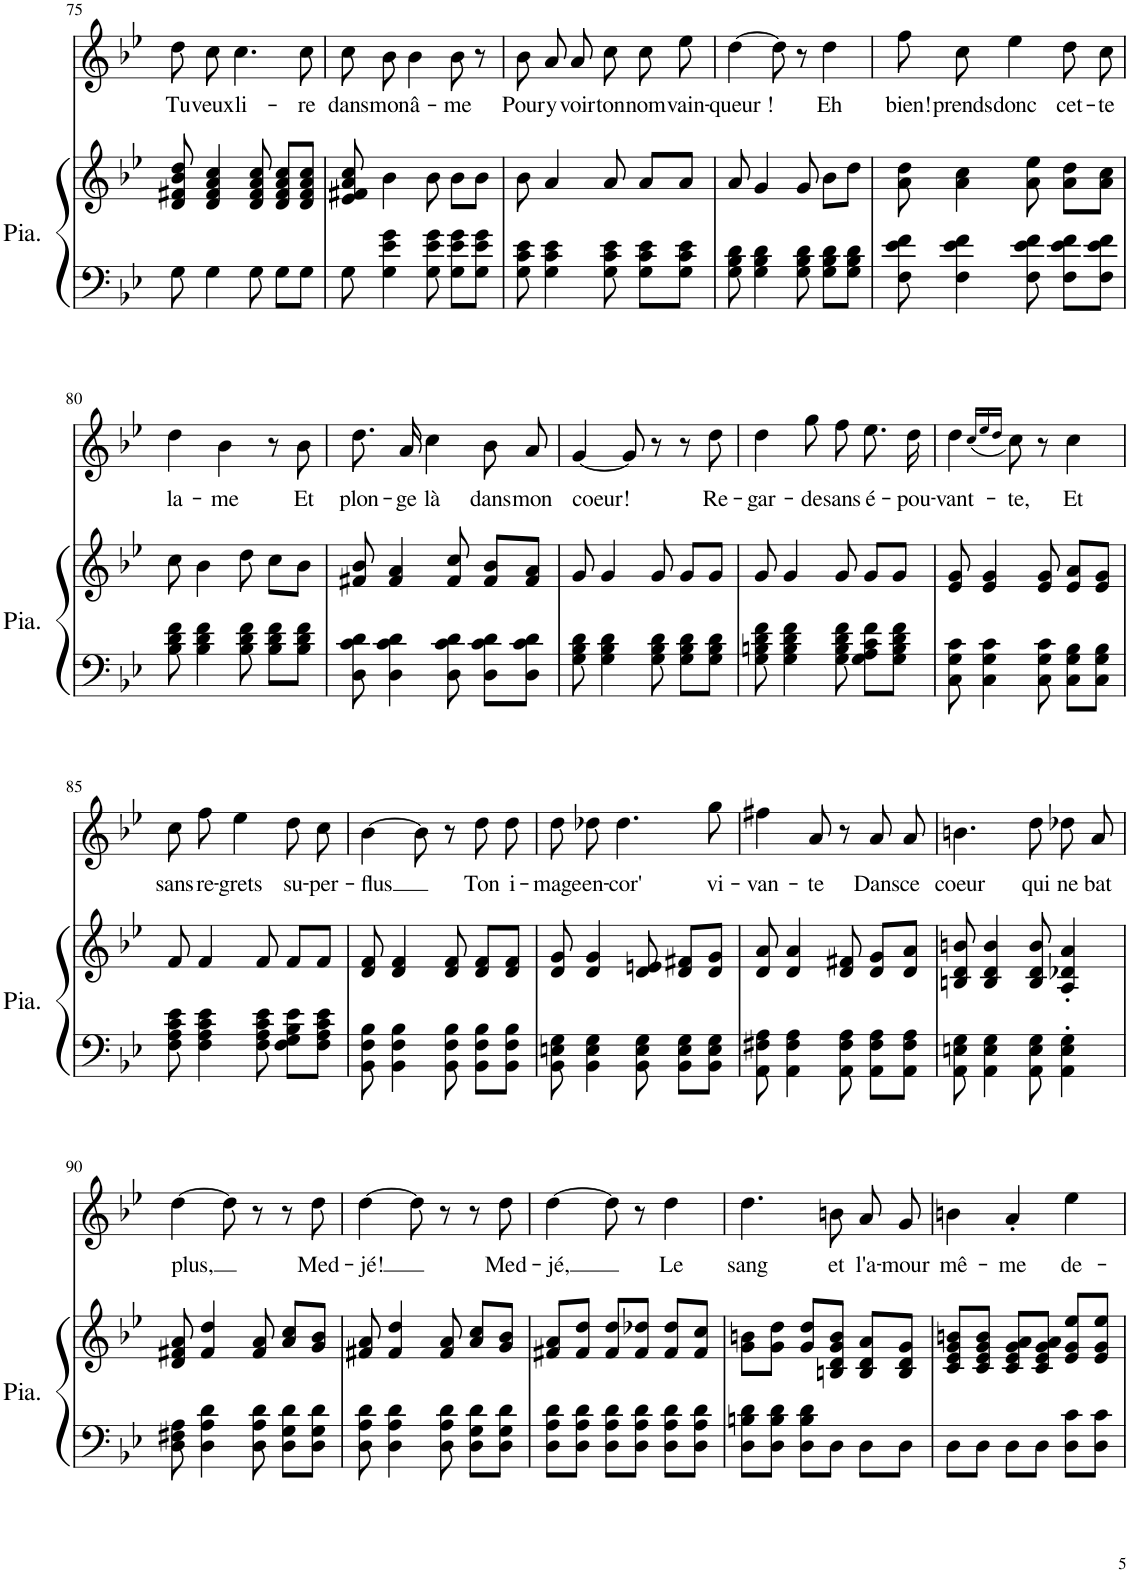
**kern	**kern	**kern	**text
*part2	*part2	*part1	*part1
*staff3	*staff2	*staff1	*staff1
*I"Piano	*	*I"Voix	*
*I'Pia.	*	*	*
!!LO:PB:g=z
*clefF4	*clefG2	*clefG2	*
*k[b-e-]	*k[b-e-]	*k[b-e-]	*
*M3/4	*M3/4	*M3/4	*
=75	=75	=75	=75
!	!	!	!LO:LY:b
8G\	8d/ 8f#X/ 8b-/ 8dd/	8dd\	Tu
!	!	!	!LO:LY:b
4G\	4d/ 4f#/ 4a/ 4cc/	8cc\	veux
!	!	!	!LO:LY:b
.	.	4.cc\	li-
8G\	8d/ 8f#/ 8a/ 8cc/	.	.
8G\L	8d/ 8f#/ 8a/ 8cc/L	.	.
!	!	!	!LO:LY:b
8G\J	8d/ 8f#/ 8a/ 8cc/J	8cc\	-re
=76	=76	=76	=76
!	!	!	!LO:LY:b
8G\	8e-/ 8f#X/ 8a/ 8cc/	8cc\	dans
!	!	!	!LO:LY:b
4G\ 4e-\ 4g\	4b-\	8b-\	mon
!	!	!	!LO:LY:b
.	.	4b-\	â-
8G\ 8e-\ 8g\	8b-\	.	.
!	!	!	!LO:LY:b
8G\ 8e-\ 8g\L	8b-\L	8b-\	-me
8G\ 8e-\ 8g\J	8b-\J	8r	.
=77	=77	=77	=77
!	!	!	!LO:LY:b
8G\ 8c\ 8e-\	8b-\	8b-\	Pour
!	!	!	!LO:LY:b
4G\ 4c\ 4e-\	4a/	8a/	y
!	!	!	!LO:LY:b
.	.	8a/	voir
!	!	!	!LO:LY:b
8G\ 8c\ 8e-\	8a/	8cc\	ton
!	!	!	!LO:LY:b
8G\ 8c\ 8e-\L	8a/L	8cc\	nom
!	!	!	!LO:LY:b
8G\ 8c\ 8e-\J	8a/J	8ee-\	vain-
=78	=78	=78	=78
!	!	!	!LO:LY:b
8G\ 8B-\ 8d\	8a/	[4dd\	-queur !
4G\ 4B-\ 4d\	4g/	.	.
.	.	8dd\]	.
8G\ 8B-\ 8d\	8g/	8r	.
!	!	!	!LO:LY:b
8G\ 8B-\ 8d\L	8b-\L	4dd\	Eh
8G\ 8B-\ 8d\J	8dd\J	.	.
=79	=79	=79	=79
!	!	!	!LO:LY:b
8F\ 8e-\ 8f\	8a\ 8dd\	8ff\	bien!
!	!	!	!LO:LY:b
4F\ 4e-\ 4f\	4a\ 4cc\	8cc\	prends
!	!	!	!LO:LY:b
.	.	4ee-\	donc
8F\ 8e-\ 8f\	8a\ 8ee-\	.	.
!	!	!	!LO:LY:b
8F\ 8e-\ 8f\L	8a\ 8dd\L	8dd\	cet-
!	!	!	!LO:LY:b
8F\ 8e-\ 8f\J	8a\ 8cc\J	8cc\	-te
!!LO:LB:g=z
=80	=80	=80	=80
!	!	!	!LO:LY:b
8B-\ 8d\ 8f\	8cc\	4dd\	la-
4B-\ 4d\ 4f\	4b-\	.	.
!	!	!	!LO:LY:b
.	.	4b-\	-me
8B-\ 8d\ 8f\	8dd\	.	.
8B-\ 8d\ 8f\L	8cc\L	8r	.
!	!	!	!LO:LY:b
8B-\ 8d\ 8f\J	8b-\J	8b-\	Et
=81	=81	=81	=81
!	!	!	!LO:LY:b
8D\ 8c\ 8d\	8f#X/ 8b-/	8.dd\	plon-
4D\ 4c\ 4d\	4f#/ 4a/	.	.
!	!	!	!LO:LY:b
.	.	16a/	-ge
!	!	!	!LO:LY:b
.	.	4cc\	là
8D\ 8c\ 8d\	8f#/ 8cc/	.	.
!	!	!	!LO:LY:b
8D\ 8c\ 8d\L	8f#/ 8b-/L	8b-\	dans
!	!	!	!LO:LY:b
8D\ 8c\ 8d\J	8f#/ 8a/J	8a/	mon
=82	=82	=82	=82
!	!	!	!LO:LY:b
8G\ 8B-\ 8d\	8g/	[4g/	coeur!
4G\ 4B-\ 4d\	4g/	.	.
.	.	8g/]	.
8G\ 8B-\ 8d\	8g/	8r	.
8G\ 8B-\ 8d\L	8g/L	8r	.
!	!	!	!LO:LY:b
8G\ 8B-\ 8d\J	8g/J	8dd\	Re-
=83	=83	=83	=83
!	!	!	!LO:LY:b
8G\ 8Bn\ 8d\ 8f\	8g/	4dd\	-gar-
4G\ 4B\ 4d\ 4f\	4g/	.	.
!	!	!	!LO:LY:b
.	.	8gg\	-de
!	!	!	!LO:LY:b
8G\ 8B\ 8d\ 8f\	8g/	8ff\	sans
!	!	!	!LO:LY:b
8G\ 8A\ 8c\ 8f\L	8g/L	8.ee-\	é-
8G\ 8B\ 8d\ 8f\J	8g/J	.	.
!	!	!	!LO:LY:b
.	.	16dd\	-pou-
=84	=84	=84	=84
!	!	!	!LO:LY:b
8C\ 8G\ 8c\	8e-/ 8g/	4dd\	-vant-
4C\ 4G\ 4c\	4e-/ 4g/	.	.
.	.	(16qcc/LL	.
.	.	16qee-/	.
.	.	16qdd/JJ	.
!	!	!	!LO:LY:b
.	.	8cc\)	-te,
8C\ 8G\ 8c\	8e-/ 8g/	8r	.
!	!	!	!LO:LY:b
8C\ 8G\ 8B-\L	8e-/ 8a/L	4cc\	Et
8C\ 8G\ 8B-\J	8e-/ 8g/J	.	.
!!LO:LB:g=z
=85	=85	=85	=85
!	!	!	!LO:LY:b
8F\ 8A\ 8c\ 8e-\	8f/	8cc\	sans
!	!	!	!LO:LY:b
4F\ 4A\ 4c\ 4e-\	4f/	8ff\	re-
!	!	!	!LO:LY:b
.	.	4ee-\	-grets
8F\ 8A\ 8c\ 8e-\	8f/	.	.
!	!	!	!LO:LY:b
8F\ 8G\ 8B-\ 8e-\L	8f/L	8dd\	su-
!	!	!	!LO:LY:b
8F\ 8A\ 8c\ 8e-\J	8f/J	8cc\	-per-
=86	=86	=86	=86
!	!	!	!LO:LY:b
8BB-\ 8F\ 8B-\	8d/ 8f/	[4b-\	-flus
4BB-\ 4F\ 4B-\	4d/ 4f/	.	.
.	.	8b-\]	.
8BB-\ 8F\ 8B-\	8d/ 8f/	8r	.
!	!	!	!LO:LY:b
8BB-\ 8F\ 8B-\L	8d/ 8f/L	8dd\	Ton
!	!	!	!LO:LY:b
8BB-\ 8F\ 8B-\J	8d/ 8f/J	8dd\	i-
=87	=87	=87	=87
!	!	!	!LO:LY:b
8BB-\ 8En\ 8G\	8d/ 8g/	8dd\	-mage
!	!	!	!LO:LY:b
4BB-\ 4E\ 4G\	4d/ 4g/	8dd-X\	en-
!	!	!	!LO:LY:b
.	.	4.dd-\	-cor'
8BB-\ 8E\ 8G\	8d/ 8en/	.	.
8BB-\ 8E\ 8G\L	8d/ 8f#X/L	.	.
!	!	!	!LO:LY:b
8BB-\ 8E\ 8G\J	8d/ 8g/J	8gg\	vi-
=88	=88	=88	=88
!	!	!	!LO:LY:b
8AA\ 8F#X\ 8A\	8d/ 8a/	4ff#X\	-van-
4AA\ 4F#\ 4A\	4d/ 4a/	.	.
!	!	!	!LO:LY:b
.	.	8a/	-te
8AA\ 8F#\ 8A\	8d/ 8f#X/	8r	.
!	!	!	!LO:LY:b
8AA\ 8F#\ 8A\L	8d/ 8g/L	8a/	Dans
!	!	!	!LO:LY:b
8AA\ 8F#\ 8A\J	8d/ 8a/J	8a/	ce
=89	=89	=89	=89
!	!	!	!LO:LY:b
8AA\ 8En\ 8G\	8Bn/ 8d/ 8bn/	4.bn\	coeur
4AA\ 4E\ 4G\	4B/ 4d/ 4b/	.	.
!	!	!	!LO:LY:b
8AA\ 8E\ 8G\	8B/ 8d/ 8b/	8dd\	qui
!	!	!	!LO:LY:b
4AA\' 4E\' 4G\'	4A/' 4d-X/' 4a/'	8dd-X\	ne
!	!	!	!LO:LY:b
.	.	8a/	bat
!!LO:LB:g=z
=90	=90	=90	=90
!	!	!	!LO:LY:b
8D\ 8F#X\ 8A\	8d/ 8f#X/ 8a/	[4dd\	plus,
4D\ 4A\ 4d\	4f#/ 4dd/	.	.
.	.	8dd\]	.
8D\ 8A\ 8d\	8f#/ 8a/	8r	.
8D\ 8G\ 8d\L	8a/ 8cc/L	8r	.
!	!	!	!LO:LY:b
8D\ 8G\ 8d\J	8g/ 8b-/J	8dd\	Med-
=91	=91	=91	=91
!	!	!	!LO:LY:b
8D\ 8A\ 8d\	8f#X/ 8a/	[4dd\	-jé!
4D\ 4A\ 4d\	4f#/ 4dd/	.	.
.	.	8dd\]	.
8D\ 8A\ 8d\	8f#/ 8a/	8r	.
8D\ 8G\ 8d\L	8a/ 8cc/L	8r	.
!	!	!	!LO:LY:b
8D\ 8G\ 8d\J	8g/ 8b-/J	8dd\	Med-
=92	=92	=92	=92
!	!	!	!LO:LY:b
8D\ 8A\ 8d\L	8f#X/ 8a/L	[4dd\	-jé,
8D\ 8A\ 8d\J	8f#/ 8dd/J	.	.
8D\ 8A\ 8d\L	8f#/ 8dd/L	8dd\]	.
8D\ 8A\ 8d\J	8f#/ 8dd-X/J	8r	.
!	!	!	!LO:LY:b
8D\ 8A\ 8d\L	8f#/ 8dd-/L	4dd\	Le
8D\ 8A\ 8d\J	8f#/ 8cc/J	.	.
=93	=93	=93	=93
!	!	!	!LO:LY:b
8D\ 8Bn\ 8d\L	8g\ 8bn\L	4.dd\	sang
8D\ 8B\ 8d\J	8g\ 8dd\J	.	.
8D\ 8B\ 8d\L	8g/ 8dd/L	.	.
!	!	!	!LO:LY:b
8D\J	8Bn/ 8d/ 8g/ 8b/J	8bn\	et
!	!	!	!LO:LY:b
8D\L	8B/ 8d/ 8a/L	8a/	l'a-
!	!	!	!LO:LY:b
8D\J	8B/ 8d/ 8g/J	8g/	-mour
=94	=94	=94	=94
!	!	!	!LO:LY:b
8D\L	8c/ 8e-/ 8g/ 8bn/L	4bn\	mê-
8D\J	8c/ 8e-/ 8g/ 8b/J	.	.
!	!	!	!LO:LY:b
8D\L	8c/ 8e-/ 8g/ 8a/L	4a'/	-me
8D\J	8c/ 8e-/ 8g/ 8a/J	.	.
!	!	!	!LO:LY:b
8D\ 8c\L	8e-/ 8g/ 8ee-/L	4ee-\	de-
8D\ 8c\J	8e-/ 8g/ 8ee-/J	.	.
=	=	=	=
*-	*-	*-	*-
